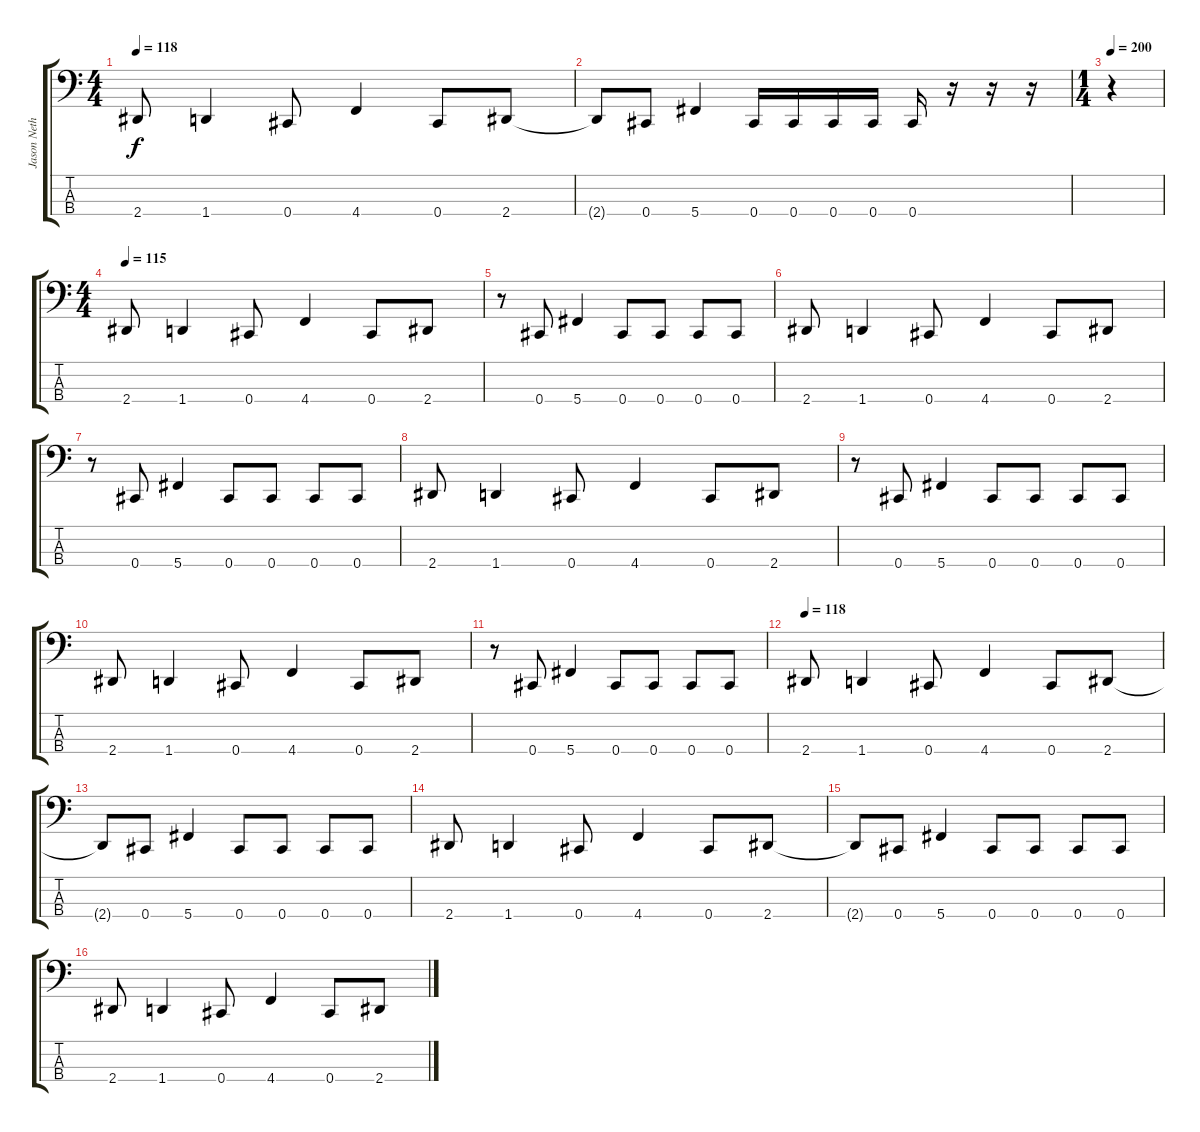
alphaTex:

\track ("Jason Netherton" "Jason Neth") {instrument electricbasspick}
\staff {score tabs}
\tuning (E2 B1 Gb1 Db1) {hide}
\ts (4 4)
\tempo 118
\clef f4
\ks c
2.4.8{dy f} 1.4.4 0.4.8 4.4.4 0.4.8 2.4.8 |
2.4{t}.8 0.4.8 5.4.4 0.4.16 0.4.16 0.4.16 0.4.16 0.4.16 r.16 r.16 r.16 |
\ts (1 4)
\tempo 200
r.4 |
\ts (4 4)
\tempo 115
2.4.8 1.4.4 0.4.8 4.4.4 0.4.8 2.4.8 |
r.8 0.4.8 5.4.4 0.4.8 0.4.8 0.4.8 0.4.8 |
2.4.8 1.4.4 0.4.8 4.4.4 0.4.8 2.4.8 |
r.8 0.4.8 5.4.4 0.4.8 0.4.8 0.4.8 0.4.8 |
2.4.8 1.4.4 0.4.8 4.4.4 0.4.8 2.4.8 |
r.8 0.4.8 5.4.4 0.4.8 0.4.8 0.4.8 0.4.8 |
2.4.8 1.4.4 0.4.8 4.4.4 0.4.8 2.4.8 |
r.8 0.4.8 5.4.4 0.4.8 0.4.8 0.4.8 0.4.8 |
\tempo 118
2.4.8 1.4.4 0.4.8 4.4.4 0.4.8 2.4.8 |
2.4{t}.8 0.4.8 5.4.4 0.4.8 0.4.8 0.4.8 0.4.8 |
2.4.8 1.4.4 0.4.8 4.4.4 0.4.8 2.4.8 |
2.4{t}.8 0.4.8 5.4.4 0.4.8 0.4.8 0.4.8 0.4.8 |
2.4.8 1.4.4 0.4.8 4.4.4 0.4.8 2.4.8
